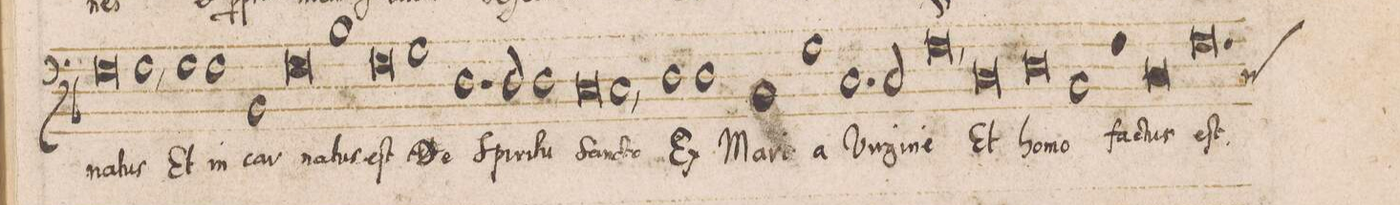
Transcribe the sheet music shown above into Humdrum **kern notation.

**kern	**text
*I"BASVS	*
*clefF4	*
*k[b-]	*
*met(C|)	*
*M3/1	*
0F	-na-
1F,	-tus
=69-	=69-
1F	Et
1F	in-
1BB-	-car-
=70-	=70-
0F	-na-
1B-	-tus
=71-	=71-
0F	eſt
1G	De
=72-	=72-
1.D	Spi-
2D/	-ri-
1D	-tu
=73-	=73-
0C	San-
1C,	-cto
=74-	=74-
1D	Ex
1D	Ma-
1BB-	-ri-
=75-	=75-
1F	-a
1.C	Vir-
2C/	-gi-
=76-	=76-
0.F,	-ne
=77-	=77-
0.C	Et
=78-	=78-
0D	ho-
1BB-	-mo
=79-	=79-
*col	*
1F	fa-
0C	-ctus
*Xcol	*
=80-	=80-
*custos:C	*
0.F	eſt.
=81-	=81-
*-	*-
